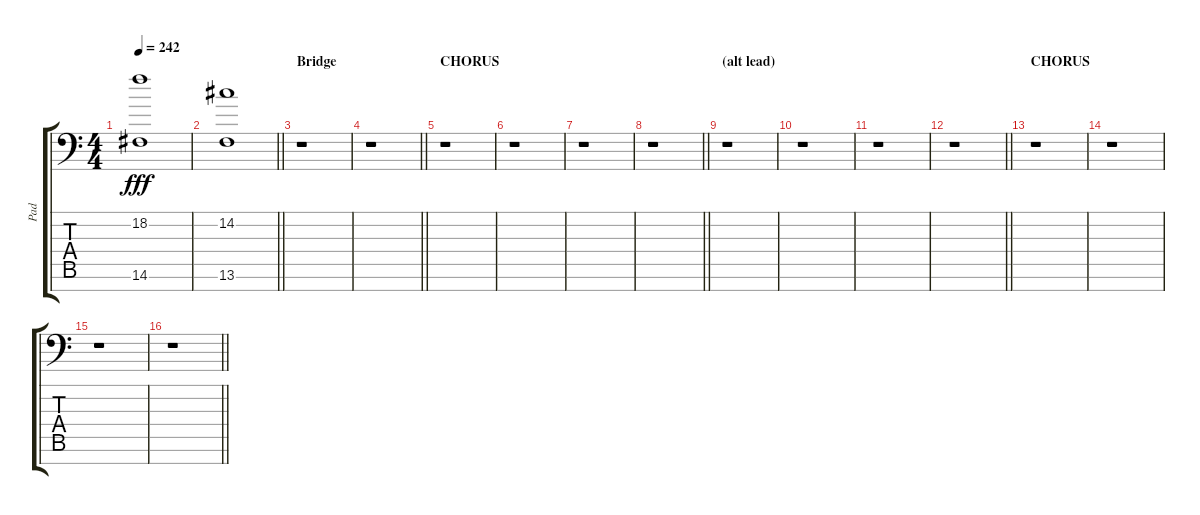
\track ("Pad" "Pad") {instrument pad8sweep}
\staff {score tabs}
\tuning (G5 B3 G3 D3 A2 E2 C-1) {hide}
\ts (4 4)
\tempo 242
\clef f4
\ks c
(18.2 14.6).1{dy fff} |
\barLineRight lightlight
(14.2 13.6).1 |
\section ("" "Bridge")
r.1 |
\barLineRight lightlight
r.1 |
\section ("" "CHORUS")
r.1 |
r.1 |
r.1 |
\barLineRight lightlight
r.1 |
\section ("" "(alt lead)")
r.1 |
r.1 |
r.1 |
\barLineRight lightlight
r.1 |
\section ("" "CHORUS")
r.1 |
r.1 |
r.1 |
\barLineRight lightlight
r.1
